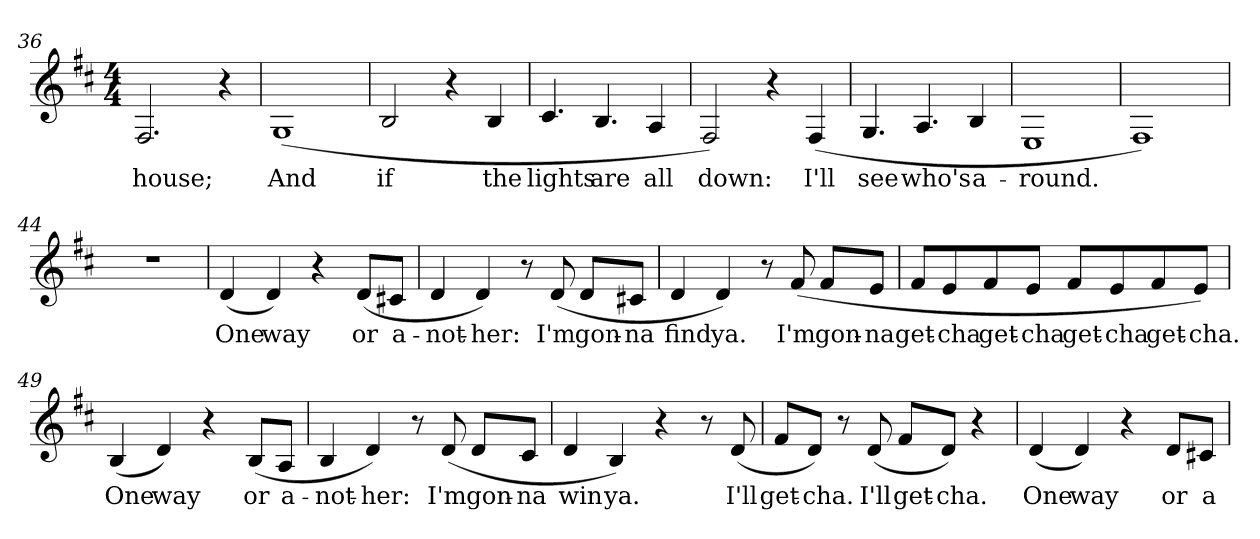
**kern	**text
*part1	*part1
*staff1	*staff1
*clefG2	*
*k[f#c#]	*
*D:	*
*M4/4	*
=36	=36
!	!LO:LY:b:color=#000000
2.F#i/	house;
4r	.
=37	=37
!	!LO:LY:b:color=#000000
(1Gi	And
=38	=38
!	!LO:LY:b:color=#000000
2Bi/	if
4r	.
!	!LO:LY:b:color=#000000
4Bi/	the
=39	=39
!	!LO:LY:b:color=#000000
4.c#i/	lights
!	!LO:LY:b:color=#000000
4.Bi/	are
!	!LO:LY:b:color=#000000
4Ai/	all
=40	=40
!	!LO:LY:b:color=#000000
2F#i/)	down:
4r	.
!	!LO:LY:b:color=#000000
(4F#i/	I'll
=41	=41
!	!LO:LY:b:color=#000000
4.Gi/	see
!	!LO:LY:b:color=#000000
4.Ai/	who's
!	!LO:LY:b:color=#000000
4Bi/	a-
!!LO:LB:g=z
=42	=42
!	!LO:LY:b:color=#000000
1Ei	-round.
=43	=43
1F#i)	.
=44	=44
1r	.
=45	=45
!	!LO:LY:b:color=#000000
(4di/	One
!	!LO:LY:b:color=#000000
4di/)	way
4r	.
!	!LO:LY:b:color=#000000
(8di/L	or
!	!LO:LY:b:color=#000000
8c#Xi/J	a-
=46	=46
!	!LO:LY:b:color=#000000
4di/	-not-
!	!LO:LY:b:color=#000000
4di/)	-her:
8r	.
!	!LO:LY:b:color=#000000
(8di/	I'm
!	!LO:LY:b:color=#000000
8di/L	gon-
!	!LO:LY:b:color=#000000
8c#Xi/J	-na
=47	=47
!	!LO:LY:b:color=#000000
4di/	find
!	!LO:LY:b:color=#000000
4di/)	ya.
8r	.
!	!LO:LY:b:color=#000000
(8f#i/	I'm
!	!LO:LY:b:color=#000000
8f#i/L	gon-
!	!LO:LY:b:color=#000000
8ei/J	-na
!!LO:LB:g=z
=48	=48
!	!LO:LY:b:color=#000000
8f#i/L	get-
!	!LO:LY:b:color=#000000
8ei/	-cha
!	!LO:LY:b:color=#000000
8f#i/	get-
!	!LO:LY:b:color=#000000
8ei/J	-cha
!	!LO:LY:b:color=#000000
8f#i/L	get-
!	!LO:LY:b:color=#000000
8ei/	-cha
!	!LO:LY:b:color=#000000
8f#i/	get-
!	!LO:LY:b:color=#000000
8ei/J)	-cha.
=49	=49
!	!LO:LY:b:color=#000000
(4Bi/	One
!	!LO:LY:b:color=#000000
4di/)	way
4r	.
!	!LO:LY:b:color=#000000
(8Bi/L	or
!	!LO:LY:b:color=#000000
8Ai/J	a-
=50	=50
!	!LO:LY:b:color=#000000
4Bi/	-not-
!	!LO:LY:b:color=#000000
4di/)	-her:
8r	.
!	!LO:LY:b:color=#000000
(8di/	I'm
!	!LO:LY:b:color=#000000
8di/L	gon-
!	!LO:LY:b:color=#000000
8c#i/J	-na
=51	=51
!	!LO:LY:b:color=#000000
4di/	win
!	!LO:LY:b:color=#000000
4Bi/)	ya.
4r	.
8r	.
!	!LO:LY:b:color=#000000
(8di/	I'll
!!LO:LB:g=z
=52	=52
!	!LO:LY:b:color=#000000
8f#i/L	get-
!	!LO:LY:b:color=#000000
8di/J)	-cha.
8r	.
!	!LO:LY:b:color=#000000
(8di/	I'll
!	!LO:LY:b:color=#000000
8f#i/L	get-
!	!LO:LY:b:color=#000000
8di/J)	-cha.
4r	.
=53	=53
!	!LO:LY:b:color=#000000
(4di/	One
!	!LO:LY:b:color=#000000
4di/)	way
4r	.
!	!LO:LY:b:color=#000000
8di/L	or
!	!LO:LY:b:color=#000000
8c#Xi/J	a-
=	=
*-	*-
